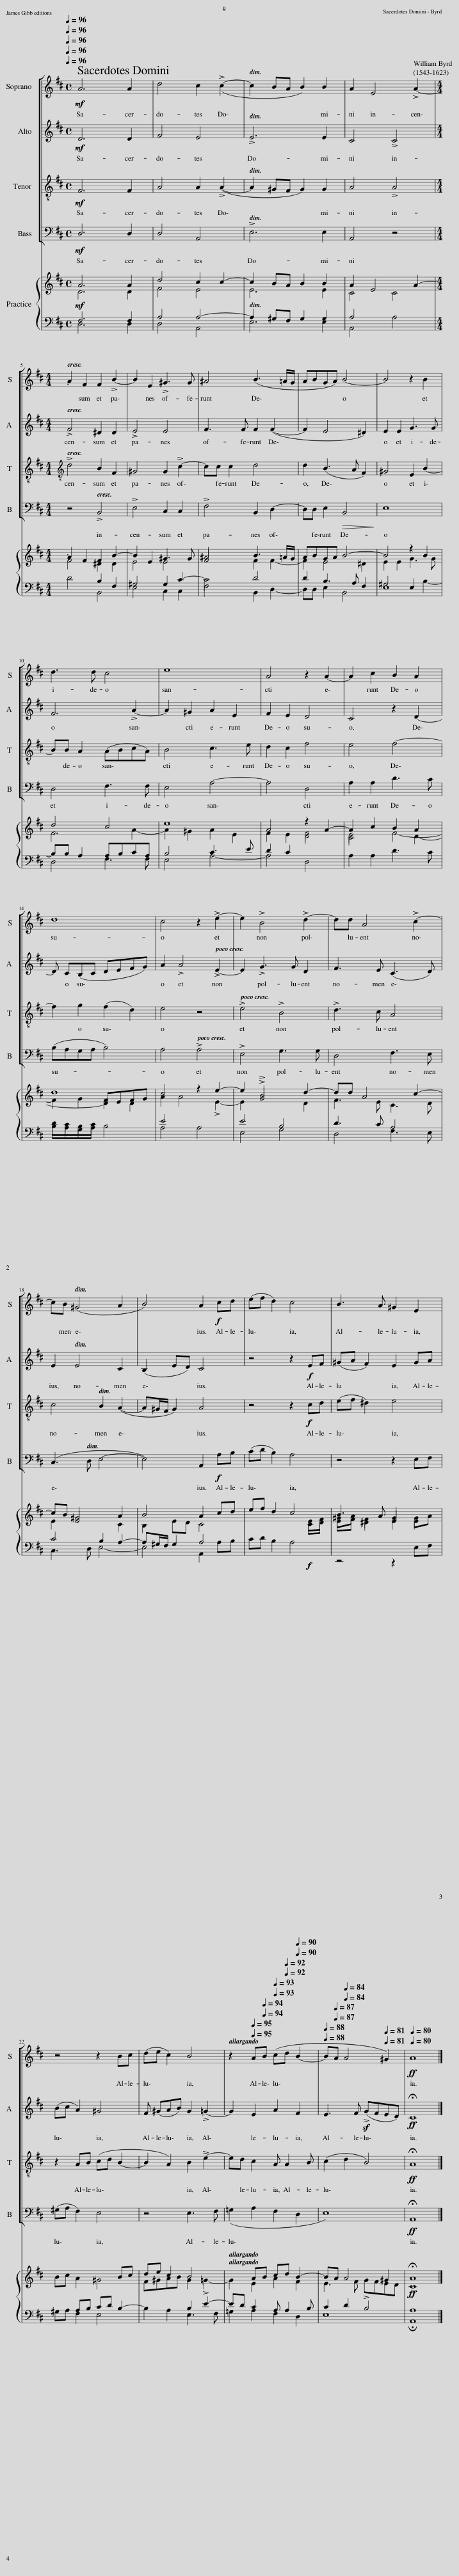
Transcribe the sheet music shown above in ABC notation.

X:1
%%score [ 1 2 3 4 ] { ( 5 6 ) | ( 7 8 ) }
L:1/8
Q:1/4=96
M:4/4
I:linebreak $
K:D
V:1 treble
V:2 treble
V:3 treble-8
V:4 bass
V:5 treble
V:6 treble
V:7 bass
V:8 bass
V:1
!mf! A6 A2 | d4 c2 (!>!c2- | c2 BA B2) B2 | A2 E4 !>!A2- |$[M:4/4] A2 F2 F2 !>!B2- | %5
 B2 E2 !>!^G3 G | ^A4 (B3 =A/G/ | ABGA) B4- | B4 z2 B2 |$ d3 d c4 | %10
 e8 | A4 z2 A2- | A2 c2 B2 A2 |$ d8 | c4 z2 !>!e2- | %15
 e2 !>!B4 !>!d2- | dd A4 !>!c2- |$ cB (^G4 A2 | B4) A2!f! cd | (ef d2) c4 | %20
 B3 A ^G2 E2 |$ z4 z2 Bc | (de c2) B4 | z2[Q:1/4=95][Q:1/4=95] A[Q:1/4=94][Q:1/4=94]B[Q:1/4=93][Q:1/4=93] (c[Q:1/4=92][Q:1/4=92]d[Q:1/4=90][Q:1/4=90] B2- |[Q:1/4=88][Q:1/4=88] B[Q:1/4=87][Q:1/4=87]A[Q:1/4=84][Q:1/4=84] A4[Q:1/4=81][Q:1/4=81] ^G2) | %25
!ff![Q:1/4=80][Q:1/4=80] A8 |] %26
V:2
!mf! D6 D2 | F4 E4 | !>!E6 E2 | C4 !>!C4 |$[M:4/4] !>!F4 ^D2 D2 | %5
 !>!E4 E4 | F3 F F2 (F2- | F2 E4 ^D2) | E2 E2 G3 G |$ F6 !>!A2- | %10
 A2 ^G2 A2 E2 | F2 E2 D4 | C4 z2 D2- |$ D C(B,C DEFG) | A2 !>!A4 !>!E2- | %15
 E2 !>!G3 G D2 | F3 E (C3 D) |$ E2 E4 C2 | (B,2 ED) C4 | z4 z2!f! EF | %20
 (^GA F2) E2 GA |$ (Bc A2) ^G4 | F (^GAB) G2 !>!=G2- | G2 E2 A2 F2 | E3 F (!>!GFED) | %25
!ff! !fermata!C8 |] %26
V:3
!mf! F6 F2 | A4 A2 (!>!A2- | A2 ^GF G2) G2 | A4 !>!A4 |$[M:4/4][K:treble-8] !>!d4 B2 F2 | %5
 ^G4 G2 !>!c2- | cc c2 d4 | d2 (B3 A F2) | ^G4 E2 B2- |$ BB A2 (ABcA) | %10
 B4 c3 e | d2 c2 f4 | e4 f4- |$ f2 g2 (f2 d2) | e4 z4 | %15
 !>!e4 !>!B4 | !>!d3 c A4 |$ c4 B2 (A2- | A^G/F/ G2) A4 | z4 z2!f! cd | %20
 (ef ^d2) e4 |$ z2 AB (cd B2- | B2 A2) B2 !>!e2- | ed c2 A A2 B | (c2 d2 B4) | %25
!ff! !fermata!A8 |] %26
V:4
!mf! D,6 D,2 | D,4 A,,4 | !>!E,6 E,2 | A,,4 z4 |$[M:4/4] z4 !>!B,,4 | %5
 !>!E,4 C,2 C,2 | !>!F,4 B,,2 D,2- | D,D, E,2!>(! B,,4!>)! | E,8 |$ D,4 F,3 F, | %10
 E,4 A,4- | A,4 D,4 | A,2 A,2 D3 C |$ (B,A,G,A, B,4) | A,4 !>!A,4 | %15
 !>!E,4 G,3 G, | D,4 F,3 E, |$ (C,3 D, E,4- | E,4) A,,2!f! A,B, | (CD B,2) A,4 | %20
 z4 z2 E,F, |$ (^G,A, F,2) E,4 | z4 E,3 F, | (=G,2 A,2 F,2 D,2 | E,8) | %25
!ff! !fermata!A,,8 |] %26
V:5
!mf! A6 A2 | d4 c2 c2- | c2 BA B2 B2 | A2 E4 A2- |$[M:4/4] A2 F2 F2 B2- | %5
 B2 E2 ^G3 G | ^A4 B3 =A/G/ | ABGA B4- | B4 z2 B2 |$ d4 c4 | %10
 e8 | A4 z2 A2- | A2 c2 B2 A2 |$ d8 | c4 z2 e2- | %15
 e2 !>!B4 d2- | dd A4 c2- |$ cB ^G4 A2 | B4 A2 cd | ef d2 c4 | %20
 B3 A ^G2 E2 |$ x4 x2 Bc | de c2 B4 | x2 AB cd B2- | BA A4 ^G2 | %25
!ff! A8 |] %26
V:6
 D6 D2 | F4 E4 | E6 E2 | C4 C4 |$[M:4/4] F4 ^D2 D2 | %5
 E4 E4 | F4 F2 F2- | F2 E4 ^D2 | E2 E2 G3 G |$ F6 A2- | %10
 A2 ^G2 A2 E2 | F2 E2 D4 | C4 x2 D2- |$[I:staff +1] DCB,C[I:staff -1] DEFG | A2 A4 !>!E2- | %15
 E2 !>!G4 D2 | F3 E C3 D |$ E2 E4 C2 | B,2 ED C4 | x4 x2 EF | %20
 ^GA F2 E2 GA |$ Bc A2 ^G4 | F^GAB G2 !>!=G2- | G2 E2 A2 F2 | E3 F !>!GFED | %25
 !fermata!C8 |] %26
V:7
 F,6 F,2 | A,4 A,4- | A,2 ^G,F, G,2 G,2 | A,4 A,4 |$[M:4/4] D4 B,2 F,2 | %5
 ^G,4 G,2 C2- | C4 D4 | D2 B,3 A, F,2 | ^G,4 E,2 B,2- |$ B,B, A,2 A,B,CA, | %10
 B,4 C3 E | D2 C2[I:staff -1] F4 | E4 F4- |$ F2 G2 F2 D2 |[I:staff +1] E4 x4 | %15
 E4 B,4 | D3 C A,4 |$ C4 B,2 A,2- | A,^G,/F,/ G,2 A,4 | x4 x2!f![I:staff -1] CD | %20
 EF ^D2 E4 |$[I:staff +1] x2 A,B, CD B,2- | B,2 A,2 B,2 E2- | ED C2 A, A,2 B, | C2 D2 B,4 | %25
 A,8 |] %26
V:8
 D,6 D,2 | D,4 A,,4 | E,6 E,2 | A,,4 x4 |$[M:4/4] x4 B,,4 | %5
 E,4 C,2 C,2 | F,4 B,,2 D,2- | D,D, E,2 B,,4 | E,8 |$ D,4 F,3 F, | %10
 E,4 A,4- | A,4 D,4 | A,2 A,2 D3 C |$ B,A,G,A, B,4 | A,4 A,4 | %15
 E,4 G,4 | D,4 F,3 E, |$ C,3 D, E,4- | E,4 A,,2 A,B, | CD B,2 A,4 | %20
 z4 z2 E,F, |$ ^G,A, F,2 E,4 | x4 E,3 F, | =G,2 A,2 F,2 D,2 | E,8 | %25
 !fermata!A,,8 |] %26
